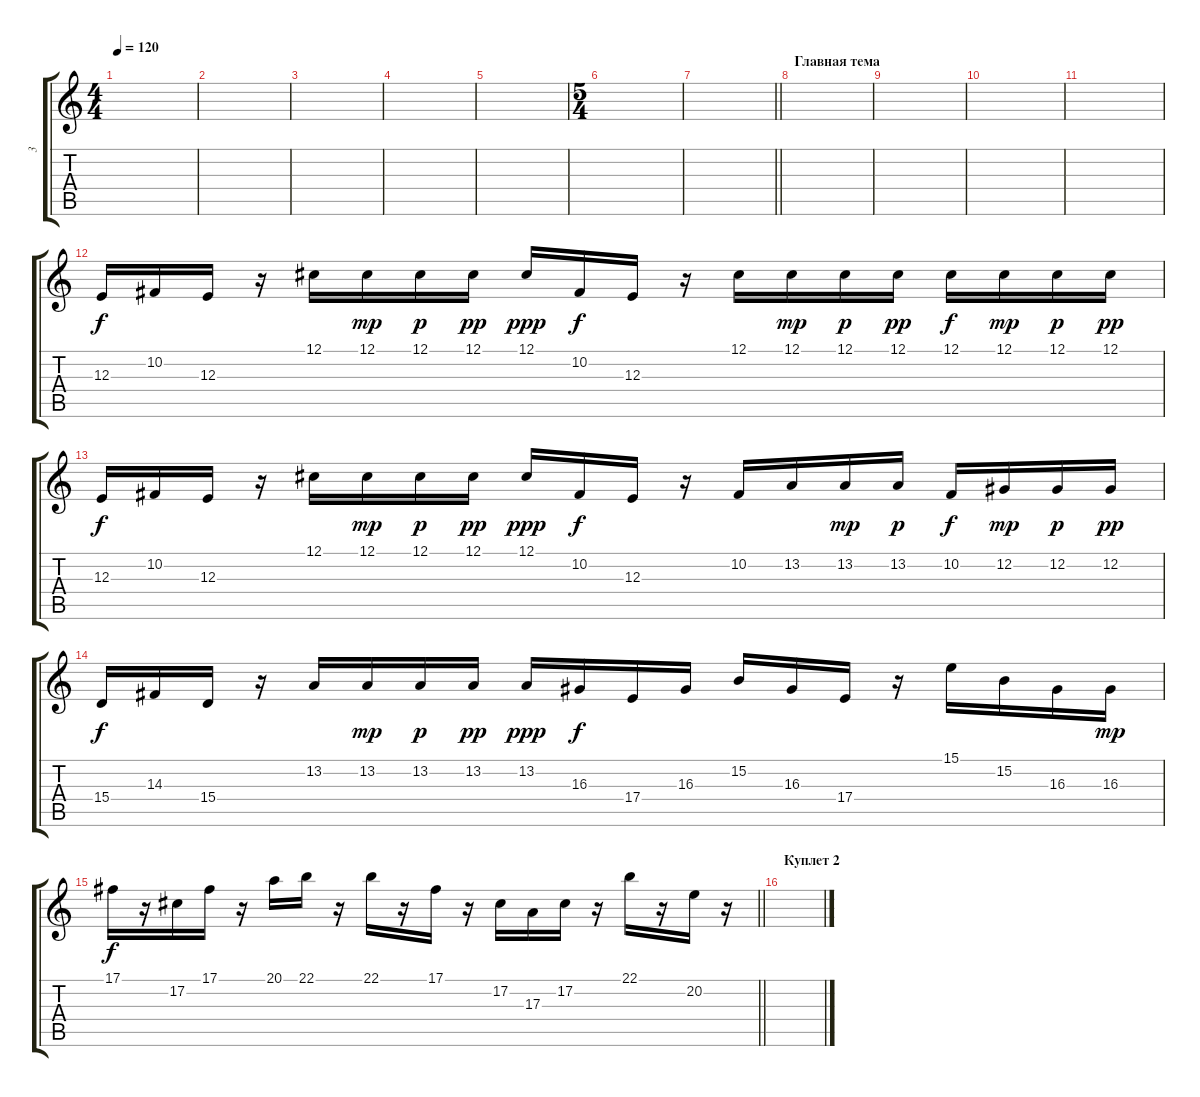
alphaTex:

\track ("3" "3") {instrument blownbottle}
\staff {score tabs}
\tuning (Db4 Ab3 E3 B2 Gb2 Db2) {hide}
\ts (4 4)
\tempo 120
\clef g2
\ks c
|
|
|
|
|
\ts (5 4)
|
\barLineRight lightlight
|
\section ("" "Главная тема")
|
|
|
|
12.3.16 10.2.16 12.3.16 r.16 12.1.16 12.1.16{dy mp} 12.1.16{dy p} 12.1.16{dy pp} 12.1.16{dy ppp} 10.2.16{dy f} 12.3.16 r.16 12.1.16 12.1.16{dy mp} 12.1.16{dy p} 12.1.16{dy pp} 12.1.16{dy f} 12.1.16{dy mp} 12.1.16{dy p} 12.1.16{dy pp} |
12.3.16{dy f} 10.2.16 12.3.16 r.16 12.1.16 12.1.16{dy mp} 12.1.16{dy p} 12.1.16{dy pp} 12.1.16{dy ppp} 10.2.16{dy f} 12.3.16 r.16 10.2.16 13.2.16 13.2.16{dy mp} 13.2.16{dy p} 10.2.16{dy f} 12.2.16{dy mp} 12.2.16{dy p} 12.2.16{dy pp} |
15.4.16{dy f} 14.3.16 15.4.16 r.16 13.2.16 13.2.16{dy mp} 13.2.16{dy p} 13.2.16{dy pp} 13.2.16{dy ppp} 16.3.16{dy f} 17.4.16 16.3.16 15.2.16 16.3.16 17.4.16 r.16 15.1.16 15.2.16 16.3.16 16.3.16{dy mp} |
\barLineRight lightlight
17.1.16{dy f} r.16 17.2.16 17.1.16 r.16 20.1.16 22.1.16 r.16 22.1.16 r.16 17.1.16 r.16 17.2.16 17.3.16 17.2.16 r.16 22.1.16 r.16 20.2.16 r.16 |
\section ("" "Куплет 2")
